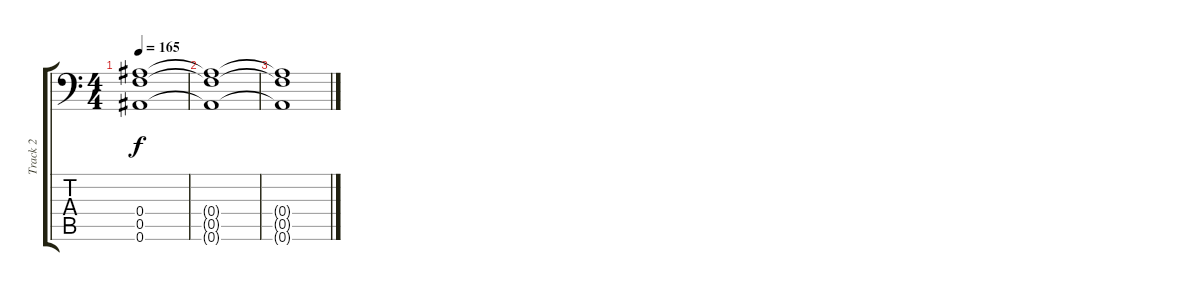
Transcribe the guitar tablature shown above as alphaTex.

\track ("Track 2" "Track 2") {instrument distortionguitar}
\staff {score tabs}
\tuning (C4 G3 Eb3 Bb2 F2 Bb1) {hide}
\ts (4 4)
\tempo 165
\clef f4
\ks c
(0.4{t} 0.5{t} 0.6{t}).1{dy f} |
(0.4{t} 0.5{t} 0.6{t}).1 |
(0.4{t} 0.5{t} 0.6{t}).1
